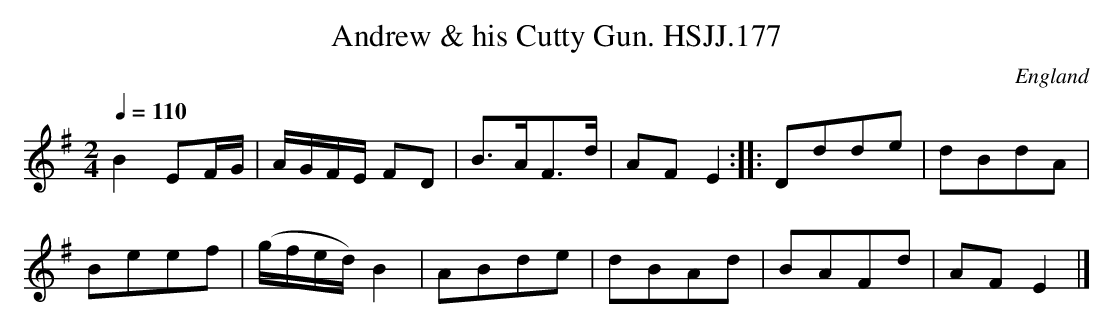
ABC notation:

X:1
T:Andrew & his Cutty Gun. HSJJ.177
L:1/8
M:2/4
O:England
Q:1/4=110
K:G
B2EF/G/|A/G/F/E/ FD|B>AF>d|AFE2:|\
|:Ddde|dBdA|!
Beef|(g/f/e/d/)B2|ABde|dBAd|BAFd|AFE2|]
